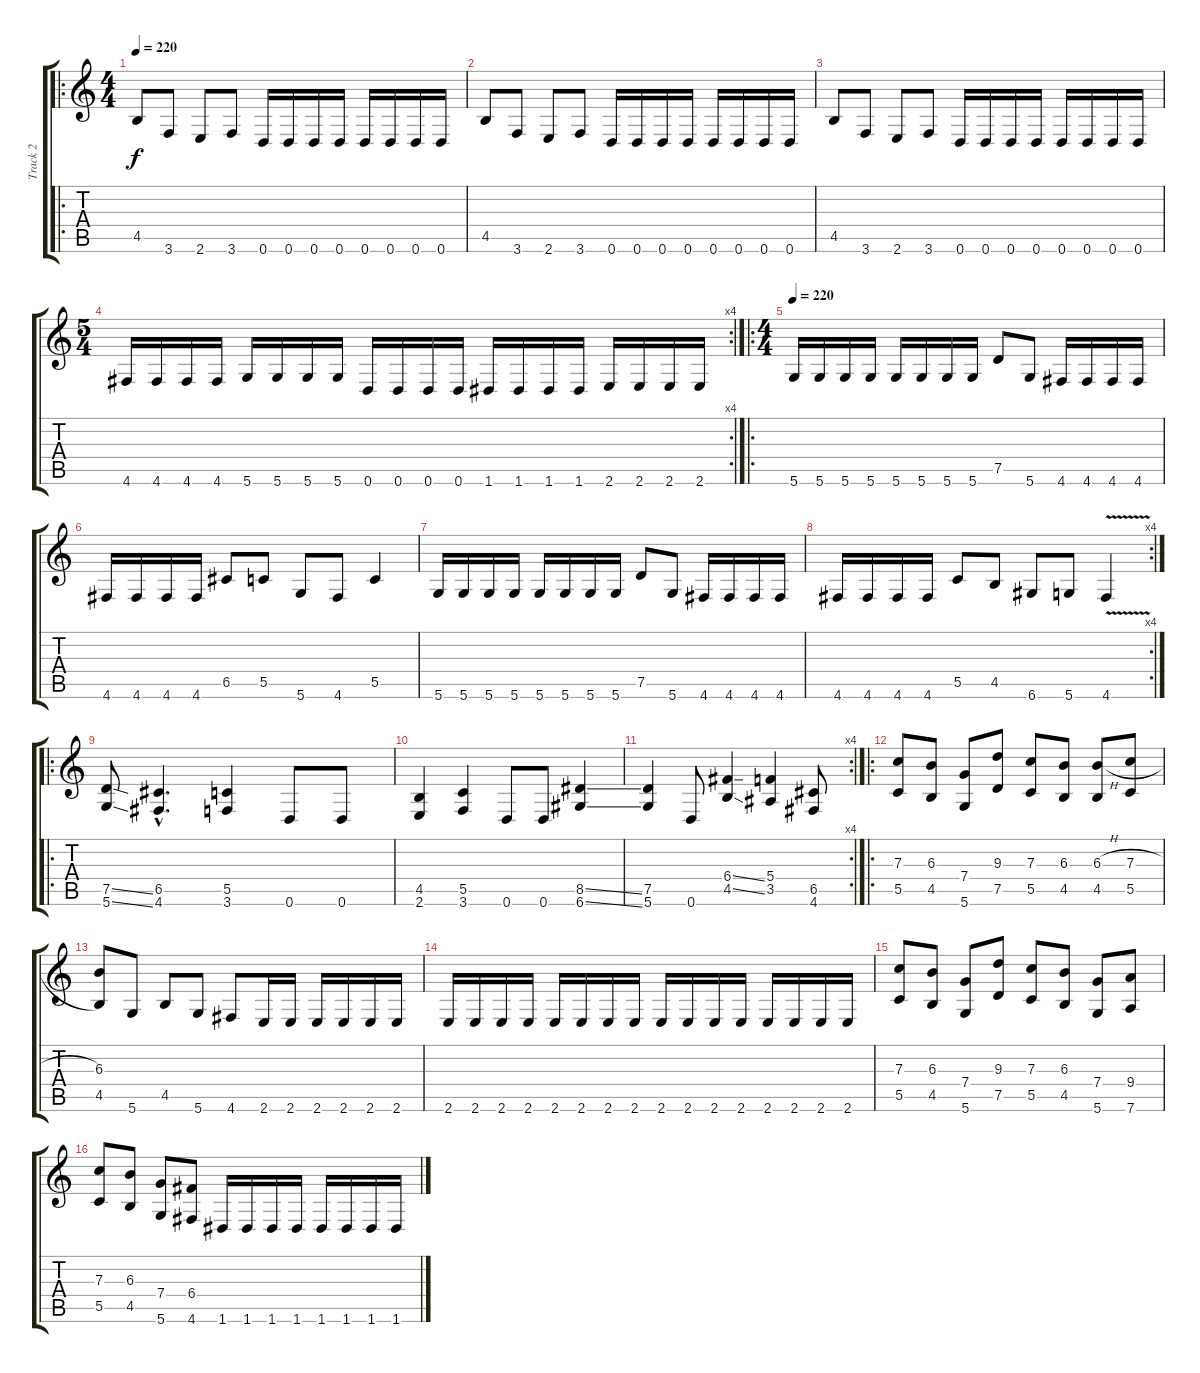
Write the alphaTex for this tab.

\track ("Track 2" "Track 2") {instrument overdrivenguitar}
\staff {score tabs}
\tuning (D4 A3 F3 C3 G2 D2) {hide}
\ro
\ts (4 4)
\tempo 220
\clef g2
\ks c
4.5.8{dy f} 3.6.8 2.6.8 3.6.8 0.6.16 0.6.16 0.6.16 0.6.16 0.6.16 0.6.16 0.6.16 0.6.16 |
4.5.8 3.6.8 2.6.8 3.6.8 0.6.16 0.6.16 0.6.16 0.6.16 0.6.16 0.6.16 0.6.16 0.6.16 |
4.5.8 3.6.8 2.6.8 3.6.8 0.6.16 0.6.16 0.6.16 0.6.16 0.6.16 0.6.16 0.6.16 0.6.16 |
\rc 4
\ts (5 4)
4.6.16 4.6.16 4.6.16 4.6.16 5.6.16 5.6.16 5.6.16 5.6.16 0.6.16 0.6.16 0.6.16 0.6.16 1.6.16 1.6.16 1.6.16 1.6.16 2.6.16 2.6.16 2.6.16 2.6.16 |
\ro
\ts (4 4)
\tempo 220
5.6.16 5.6.16 5.6.16 5.6.16 5.6.16 5.6.16 5.6.16 5.6.16 7.5.8 5.6.8 4.6.16 4.6.16 4.6.16 4.6.16 |
4.6.16 4.6.16 4.6.16 4.6.16 6.5.8 5.5.8 5.6.8 4.6.8 5.5.4 |
5.6.16 5.6.16 5.6.16 5.6.16 5.6.16 5.6.16 5.6.16 5.6.16 7.5.8 5.6.8 4.6.16 4.6.16 4.6.16 4.6.16 |
\rc 4
4.6.16 4.6.16 4.6.16 4.6.16 5.5.8 4.5.8 6.6.8 5.6.8 4.6{v}.4 |
\ro
(7.5{ss} 5.6{ss}).8 (6.5{hac} 4.6{hac}).4{d} (5.5 3.6).4 0.6.8 0.6.8 |
(4.5 2.6).4 (5.5 3.6).4 0.6.8 0.6.8 (8.5{ss} 6.6{ss}).4 |
\rc 4
(7.5 5.6).4 0.6.8 (6.4{ss} 4.5{ss}).4 (5.4 3.5).4 (6.5 4.6).8 |
\ro
(7.3 5.5).8 (6.3 4.5).8 (7.4 5.6).8 (9.3 7.5).8 (7.3 5.5).8 (6.3 4.5).8 (6.3{h} 4.5).8 (7.3{h} 5.5).8 |
(6.3 4.5).8 5.6.8 4.5.8 5.6.8 4.6.8 2.6.16 2.6.16 2.6.16 2.6.16 2.6.16 2.6.16 |
2.6.16 2.6.16 2.6.16 2.6.16 2.6.16 2.6.16 2.6.16 2.6.16 2.6.16 2.6.16 2.6.16 2.6.16 2.6.16 2.6.16 2.6.16 2.6.16 |
(7.3 5.5).8 (6.3 4.5).8 (7.4 5.6).8 (9.3 7.5).8 (7.3 5.5).8 (6.3 4.5).8 (7.4 5.6).8 (9.4 7.6).8 |
(7.3 5.5).8 (6.3 4.5).8 (7.4 5.6).8 (6.4 4.6).8 1.6.16 1.6.16 1.6.16 1.6.16 1.6.16 1.6.16 1.6.16 1.6.16
